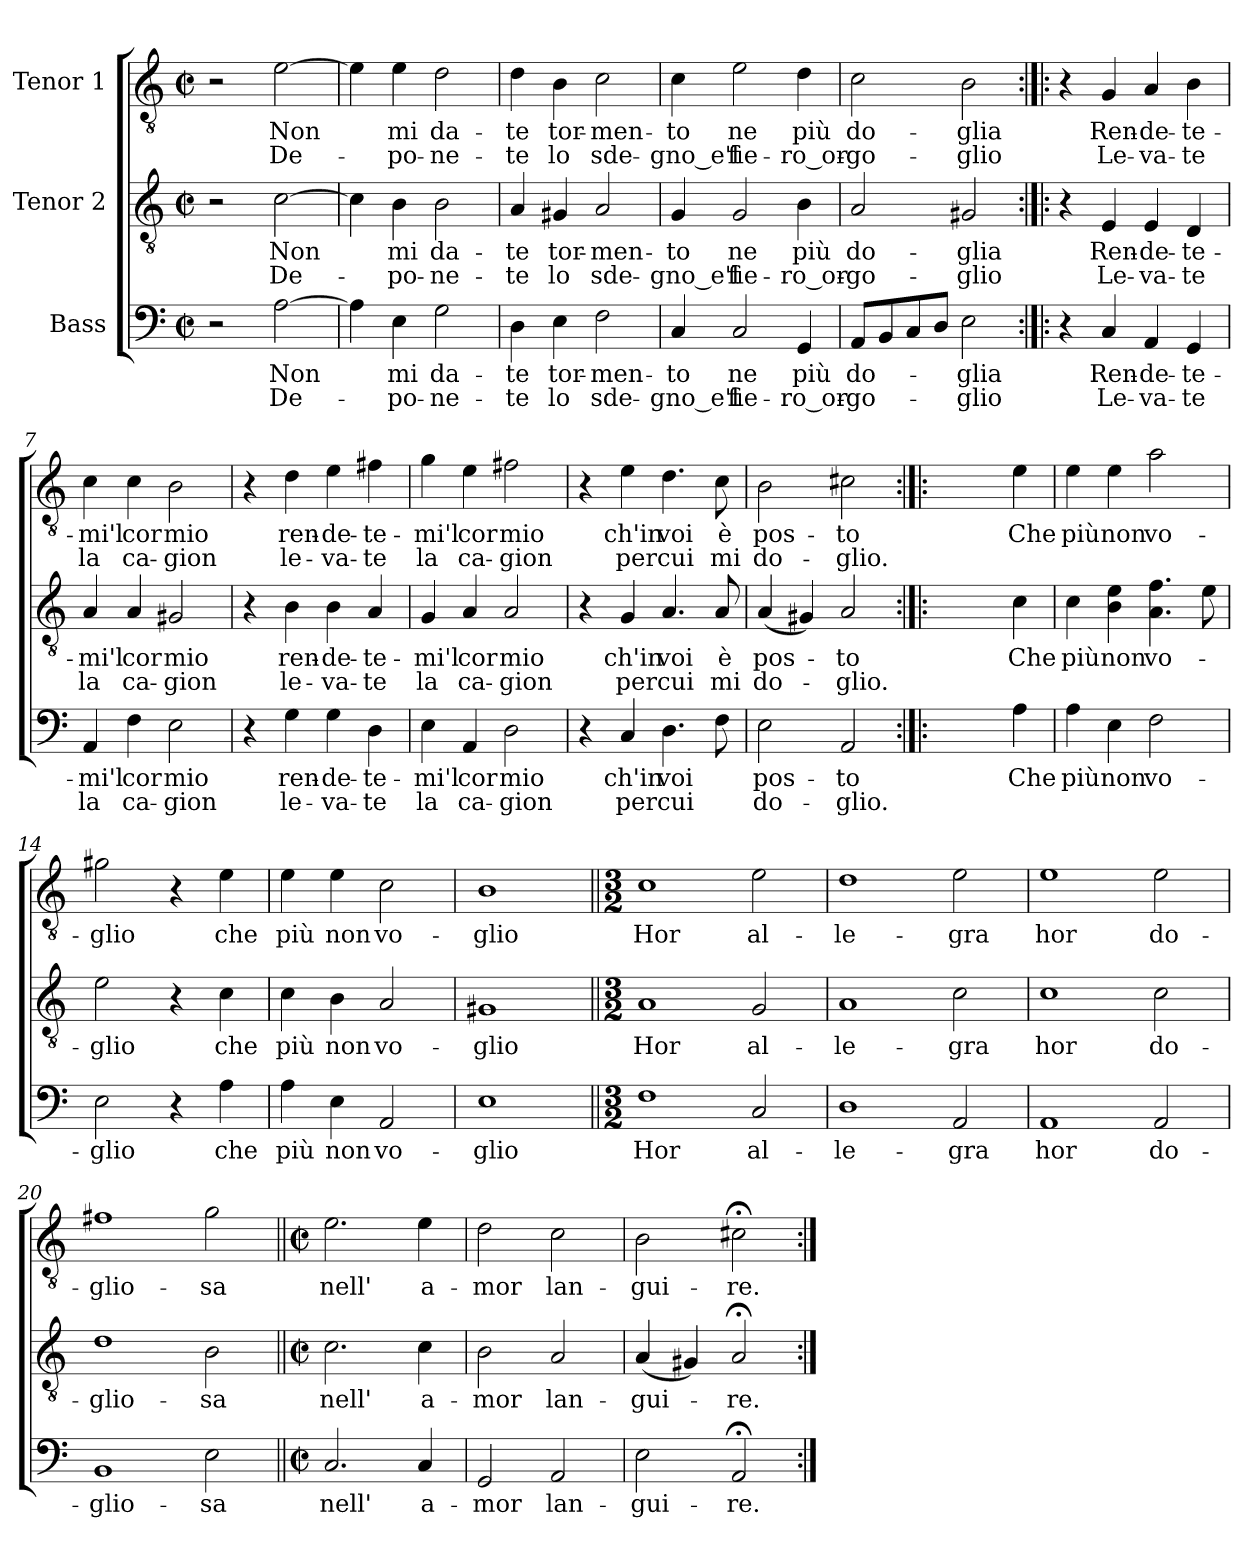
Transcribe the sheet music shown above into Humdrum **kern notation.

**kern	**text	**text	**kern	**text	**text	**kern	**text	**text
*part3	*part3	*part3	*part2	*part2	*part2	*part1	*part1	*part1
*staff3	*staff3	*staff3	*staff2	*staff2	*staff2	*staff1	*staff1	*staff1
*I"Bass	*	*	*I"Tenor 2	*	*	*I"Tenor 1	*	*
*clefF4	*	*	*clefGv2	*	*	*clefGv2	*	*
*k[]	*	*	*k[]	*	*	*k[]	*	*
*a:	*	*	*a:	*	*	*a:	*	*
*M2/2	*	*	*M2/2	*	*	*M2/2	*	*
*met(c|)	*	*	*met(c|)	*	*	*met(c|)	*	*
=1	=1	=1	=1	=1	=1	=1	=1	=1
2r	.	.	2r	.	.	2r	.	.
[2A\	Non	De-	[2c\	Non	De-	[2e\	Non	De-
=2	=2	=2	=2	=2	=2	=2	=2	=2
4A\]	.	.	4c\]	.	.	4e\]	.	.
4E\	mi	-po-	4B\	mi	-po-	4e\	mi	-po-
2G\	da-	-ne-	2B\	da-	-ne-	2d\	da-	-ne-
=3	=3	=3	=3	=3	=3	=3	=3	=3
4D\	-te	-te	4A/	-te	-te	4d\	-te	-te
4E\	tor-	lo	4G#X/	tor-	lo	4B\	tor-	lo
2F\	-men-	sde-	2A/	-men-	sde-	2c\	-men-	sde-
=4	=4	=4	=4	=4	=4	=4	=4	=4
4C/	-to	-gno_e'l	4G/	-to	-gno_e'l	4c\	-to	-gno_e'l
2C/	ne	fie-	2G/	ne	fie-	2e\	ne	fie-
4GG/	più	-ro_or-	4B\	più	-ro_or-	4d\	più	-ro_or-
=5	=5	=5	=5	=5	=5	=5	=5	=5
8AA/L	do-	-go-	2A/	do-	-go-	2c\	do-	-go-
8BB/	.	.	.	.	.	.	.	.
8C/	.	.	.	.	.	.	.	.
8D/J	.	.	.	.	.	.	.	.
2E\	-glia	-glio	2G#X/	-glia	-glio	2B\	-glia	-glio
!!LO:LB:g=z
=6:|!|:	=6:|!|:	=6:|!|:	=6:|!|:	=6:|!|:	=6:|!|:	=6:|!|:	=6:|!|:	=6:|!|:
4r	.	.	4r	.	.	4r	.	.
4C/	Ren-	Le-	4E/	Ren-	Le-	4G/	Ren-	Le-
4AA/	-de-	-va-	4E/	-de-	-va-	4A/	-de-	-va-
4GG/	-te-	-te	4D/	-te-	-te	4B\	-te-	-te
=7	=7	=7	=7	=7	=7	=7	=7	=7
4AA/	-mi'l	la	4A/	-mi'l	la	4c\	-mi'l	la
4F\	cor	ca-	4A/	cor	ca-	4c\	cor	ca-
2E\	mio	-gion	2G#X/	mio	-gion	2B\	mio	-gion
=8	=8	=8	=8	=8	=8	=8	=8	=8
4r	.	.	4r	.	.	4r	.	.
4G\	ren-	le-	4B\	ren-	le-	4d\	ren-	le-
4G\	-de-	-va-	4B\	-de-	-va-	4e\	-de-	-va-
4D\	-te-	-te	4A/	-te-	-te	4f#X\	-te-	-te
=9	=9	=9	=9	=9	=9	=9	=9	=9
4E\	-mi'l	la	4G/	-mi'l	la	4g\	-mi'l	la
4AA/	cor	ca-	4A/	cor	ca-	4e\	cor	ca-
2D\	mio	-gion	2A/	mio	-gion	2f#X\	mio	-gion
=10	=10	=10	=10	=10	=10	=10	=10	=10
4r	.	.	4r	.	.	4r	.	.
4C/	ch'in	per	4G/	ch'in	per	4e\	ch'in	per
4.D\	voi	cui	4.A/	voi	cui	4.d\	voi	cui
8F\	.	.	8A/	è	mi	8c\	è	mi
=11	=11	=11	=11	=11	=11	=11	=11	=11
2E\	pos-	do-	(4A/	pos-	do-	2B\	pos-	do-
.	.	.	4G#X/)	.	.	.	.	.
2AA/	-to	-glio.	2A/	-to	-glio.	2c#X\	-to	-glio.
!!LO:LB:g=z
=12:|!|:	=12:|!|:	=12:|!|:	=12:|!|:	=12:|!|:	=12:|!|:	=12:|!|:	=12:|!|:	=12:|!|:
2.ryy	.	.	2.ryy	.	.	2.ryy	.	.
4A\	Che	.	4c\	Che	.	4e\	Che	.
=13	=13	=13	=13	=13	=13	=13	=13	=13
4A\	più	.	4c\	più	.	4e\	più	.
4E\	non	.	4B\ 4e\	non	.	4e\	non	.
2F\	vo-	.	4.A\ 4.f\	vo-	.	2a\	vo-	.
.	.	.	8e\	.	.	.	.	.
=14	=14	=14	=14	=14	=14	=14	=14	=14
2E\	-glio	.	2e\	-glio	.	2g#X\	-glio	.
4r	.	.	4r	.	.	4r	.	.
4A\	che	.	4c\	che	.	4e\	che	.
=15	=15	=15	=15	=15	=15	=15	=15	=15
4A\	più	.	4c\	più	.	4e\	più	.
4E\	non	.	4B\	non	.	4e\	non	.
2AA/	vo-	.	2A/	vo-	.	2c\	vo-	.
=16	=16	=16	=16	=16	=16	=16	=16	=16
1E	-glio	.	1G#X	-glio	.	1B	-glio	.
=17||	=17||	=17||	=17||	=17||	=17||	=17||	=17||	=17||
*M3/2	*	*	*M3/2	*	*	*M3/2	*	*
1F	Hor	.	1A	Hor	.	1c	Hor	.
2C/	al-	.	2G/	al-	.	2e\	al-	.
=18	=18	=18	=18	=18	=18	=18	=18	=18
1D	-le-	.	1A	-le-	.	1d	-le-	.
2AA/	-gra	.	2c\	-gra	.	2e\	-gra	.
!!LO:LB:g=z
=19	=19	=19	=19	=19	=19	=19	=19	=19
1AA	hor	.	1c	hor	.	1e	hor	.
2AA/	do-	.	2c\	do-	.	2e\	do-	.
=20	=20	=20	=20	=20	=20	=20	=20	=20
1BB	-glio-	.	1d	-glio-	.	1f#X	-glio-	.
2E\	-sa	.	2B\	-sa	.	2g\	-sa	.
=21||	=21||	=21||	=21||	=21||	=21||	=21||	=21||	=21||
*M2/2	*	*	*M2/2	*	*	*M2/2	*	*
*met(c|)	*	*	*met(c|)	*	*	*met(c|)	*	*
2.C/	nell'	.	2.c\	nell'	.	2.e\	nell'	.
4C/	a-	.	4c\	a-	.	4e\	a-	.
=22	=22	=22	=22	=22	=22	=22	=22	=22
2GG/	-mor	.	2B\	-mor	.	2d\	-mor	.
2AA/	lan-	.	2A/	lan-	.	2c\	lan-	.
=23	=23	=23	=23	=23	=23	=23	=23	=23
2E\	-gui-	.	(4A/	-gui-	.	2B\	-gui-	.
.	.	.	4G#X/)	.	.	.	.	.
2AA;</	-re.	.	2A;</	-re.	.	2c#X;<\	-re.	.
=:|!	=:|!	=:|!	=:|!	=:|!	=:|!	=:|!	=:|!	=:|!
*-	*-	*-	*-	*-	*-	*-	*-	*-
